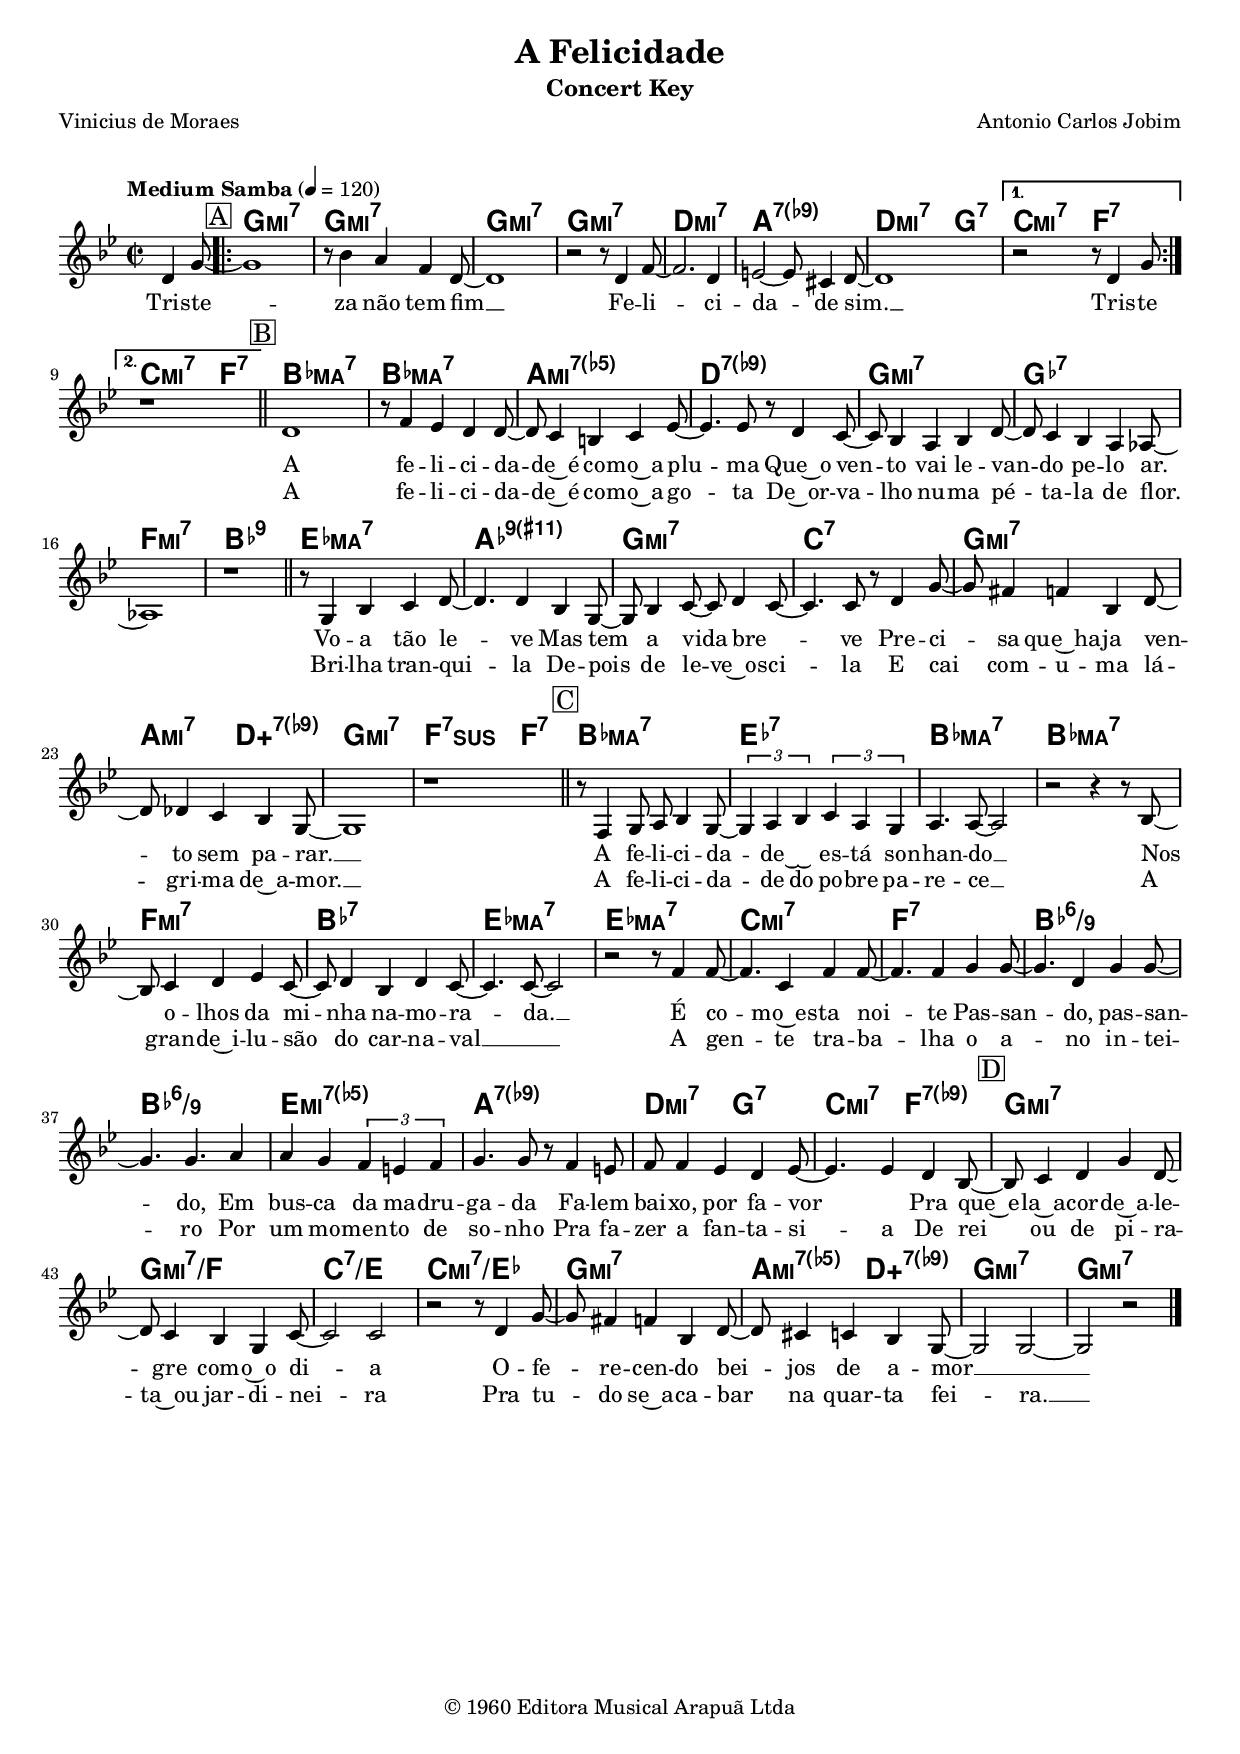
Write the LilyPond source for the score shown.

\version "2.24.0"

\include "english.ly"

instrument = "Concert Key"
whatKey = g

%% -*- Mode: LilyPond -*-

#(set-global-staff-size 18)

\include "lead-sheets.ily"

\header {
  title = "A Felicidade"
  subtitle = \instrument
  poet = "Vinicius de Moraes"
  composer = "Antonio Carlos Jobim"
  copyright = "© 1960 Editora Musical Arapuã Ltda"
}

refrainLyricsOne = \lyricmode {
Tris -- te -- za não tem fim __
Fe -- li -- ci -- da -- de sim. __
Tris -- te

A fe -- li -- ci -- da -- de~_é co -- mo~_a plu -- ma
Que~_o ven -- to vai le -- van -- do pe -- lo ar.
Vo -- a tão le -- ve
Mas tem a vida bre _ -- ve
Pre -- ci -- sa que~_ha -- ja ven -- to sem pa -- rar. __
A fe -- li -- ci -- da -- de ~_~_ es -- tá so -- nhan -- do __
Nos o -- lhos da mi -- nha na -- mo -- ra -- da. __
É co -- mo~_es -- ta noi -- te
Pas -- san -- do, pas -- san -- do,
Em bus -- ca da ma -- dru -- ga -- da
Fa -- lem bai -- xo, por fa -- vor _
Pra que~_e -- la~_a -- cor -- de~_a -- le -- gre com -- o~_o di -- a
O -- fe -- re -- cen -- do bei -- jos de a -- mor __
}

refrainLyricsTwo = \lyricmode {
\skip 1 \skip 2.
A fe -- li -- ci -- da -- de~_é co -- mo~_a go -- ta
De~_or -- va -- lho nu -- ma pé -- ta -- la de flor.
Bri -- lha tran -- qui -- la
De -- pois de le -- ve~_os -- ci -- la
E cai com -- u -- ma lá -- gri -- ma de~_a -- mor. __
A fe -- li -- ci -- da -- de do po -- bre pa -- re -- ce __
A gran -- de~_i -- lu -- são do car -- na -- val __ _
A gen -- te tra -- ba -- lha o a -- no in -- tei -- ro
Por um mo -- men -- to de so -- nho
Pra fa -- zer a fan -- ta -- si -- a
De rei ou de pi -- ra -- ta~_ou jar -- di -- nei -- ra
Pra tu -- do se~_a -- ca -- bar na quar -- ta fei -- ra. __
}

refrainChords = \chordmode {
  s4.
  
  a1:m7 a1:m7 a1:m7 a1:m7
  e1:m7 b1:7.9- e2:m7 a2:7 d2:m7 g2:7

  d2:m7 g2:7
  
  c1:maj7 c1:maj7 b1:m7.5- e1:7.9-
  a1:m7 af1:7 g1:m7 c1:9
  f1:maj7 bf1:9.11+ a1:m7 d1:7
  a1:m7 b2:m7 e2:7.5+.9- a1:m7 g2:sus7 g2:7

  c1:maj7 f1:7 c1:maj7 c1:maj7
  g1:m7 c1:7 f1:maj7 f1:maj7
  d1:m7 g1:7 c1:6.9 c1:6.9
  fs1:m7.5- b1:7.9- e2:m7 a2:7 d2:m7 g2:7.9-

  a1:m7 a1:m7/g d1:7/fs d1:m7/f
  a1:m7 b2:m7.5- e2:7.5+.9- a1:m7 a1:m7
}

refrainKey = a

refrainMelody = \relative c' {
  \time 2/2
  \key \refrainKey \minor
  \clef \whatClef
  \tempo "Medium Samba" 4 = 120

  \partial 4.
  
  e4 a8~ |

  \mark \markup{ \box "A" }
  
  \bar ".|:"
  \repeat volta 2 {
    a1 | r8 c4 b4 g4 e8~ | e1 | r2 r8 e4 g8~ |
    g2. e4 | fs2~ fs8 ds4 e8~ | e1 |
  }
  \alternative {
    { r2 r8 e4 a8 | }
    { r1 |  }
  }
  
  \bar "||"
  \mark \markup{ \box "B" }
  
  e1 | r8 g4 f4 e4 e8~ | e8 d4 cs4 d4 f8~ | f4. f8 r8 e4 d8~ |
  d8 c4 b4 c4 e8~ | e8 d4 c4 b4 bf8~ | bf1 | r1 |

  \bar "||"
  r8 a4 c4 d4 e8~ | e4. e4 c4 a8~ | a8 c4 d8~ d8 e4 d8~ | d4. d8 r8 e4 a8~ |
  a8 gs4 g4 c,4 e8~ | e8 ef4 d4 c4 a8~ | a1 | r1 |
  
  \bar "||"
  \mark \markup{ \box "C" }
  
  r8 g4 a8 b8 c4 a8~ | \tuplet 3/2 { a4 b4 c4 } \tuplet 3/2 { d4 b4 a4 } | b4. b8~ b2 | r2 r4 r8 c8~ |
  c8 d4 e4 f4 d8~ | d8 e4 c4 e4 d8~ | d4. d8~ d2 | r2 r8 g4 g8~ |
  g4. d4 g4 g8~ | g4. g4 a4 a8~ | a4. e4 a4 a8~ | a4. a4. b4 |
  b4 a4 \tuplet 3/2 { g4 fs4 g4 } | a4. a8 r8 g4 fs8 | g8 g4 f4 e4 f8~ | f4. f4 e4 c8~ |
  
  \mark \markup{ \box "D" }

  c8 d4 e4 a4 e8~ | e8 d4 c4 a4 d8~ | d2 d2 | r2 r8 e4 a8~ |
  a8 gs4 g4 c,4 e8~ | e8 ds4 d4 c4 a8~ | a2 a2~ | a2 r2 |
  \bar "|."
}

\include "paper.ily"

\markup {
  \vspace #1
}

%% -*- Mode: LilyPond -*-

\score {
  <<
    { \context ChordNames 
      {
      \override ChordName.font-size = #+3
      \override ChordName.font-series = #'bold
      \set chordChanges = ##f
     \transpose \refrainKey \whatKey {
	\refrainChords
	}
      }
      }
    \new Staff {
      \context Voice = "voiceMelody" { 
	\transpose \refrainKey \whatKey {
	  \refrainMelody
	  }
	}
    }
    \new Lyrics = "lyrics" {
      \lyricsto "voiceMelody" 
      {
	<<
	\refrainLyricsOne
	\new Lyrics {
	  \set associatedVoice = "voiceMelody"
	  \refrainLyricsTwo }
	>>
	}
    }
  >>
  \layout { ragged-bottom = ##t ragged-right = ##f }
}


$(if #(not (string-contains instrument "Standard"))
     #{ \pageBreak #} )

performanceNotes =
\markup {
  \column {
    \line { \huge { Intro: drums four bars, band four bar vamp on im7 } }
    \line { \huge { First chorus: vocal } }
    \line { \huge { Second chorus: accordion solo A (x2) guitar solo B vocal C } }
    \line { \huge { Ending: repeat last four (x2), tag with first four bars of A. } }
  }
}

\include "notes.ily"

